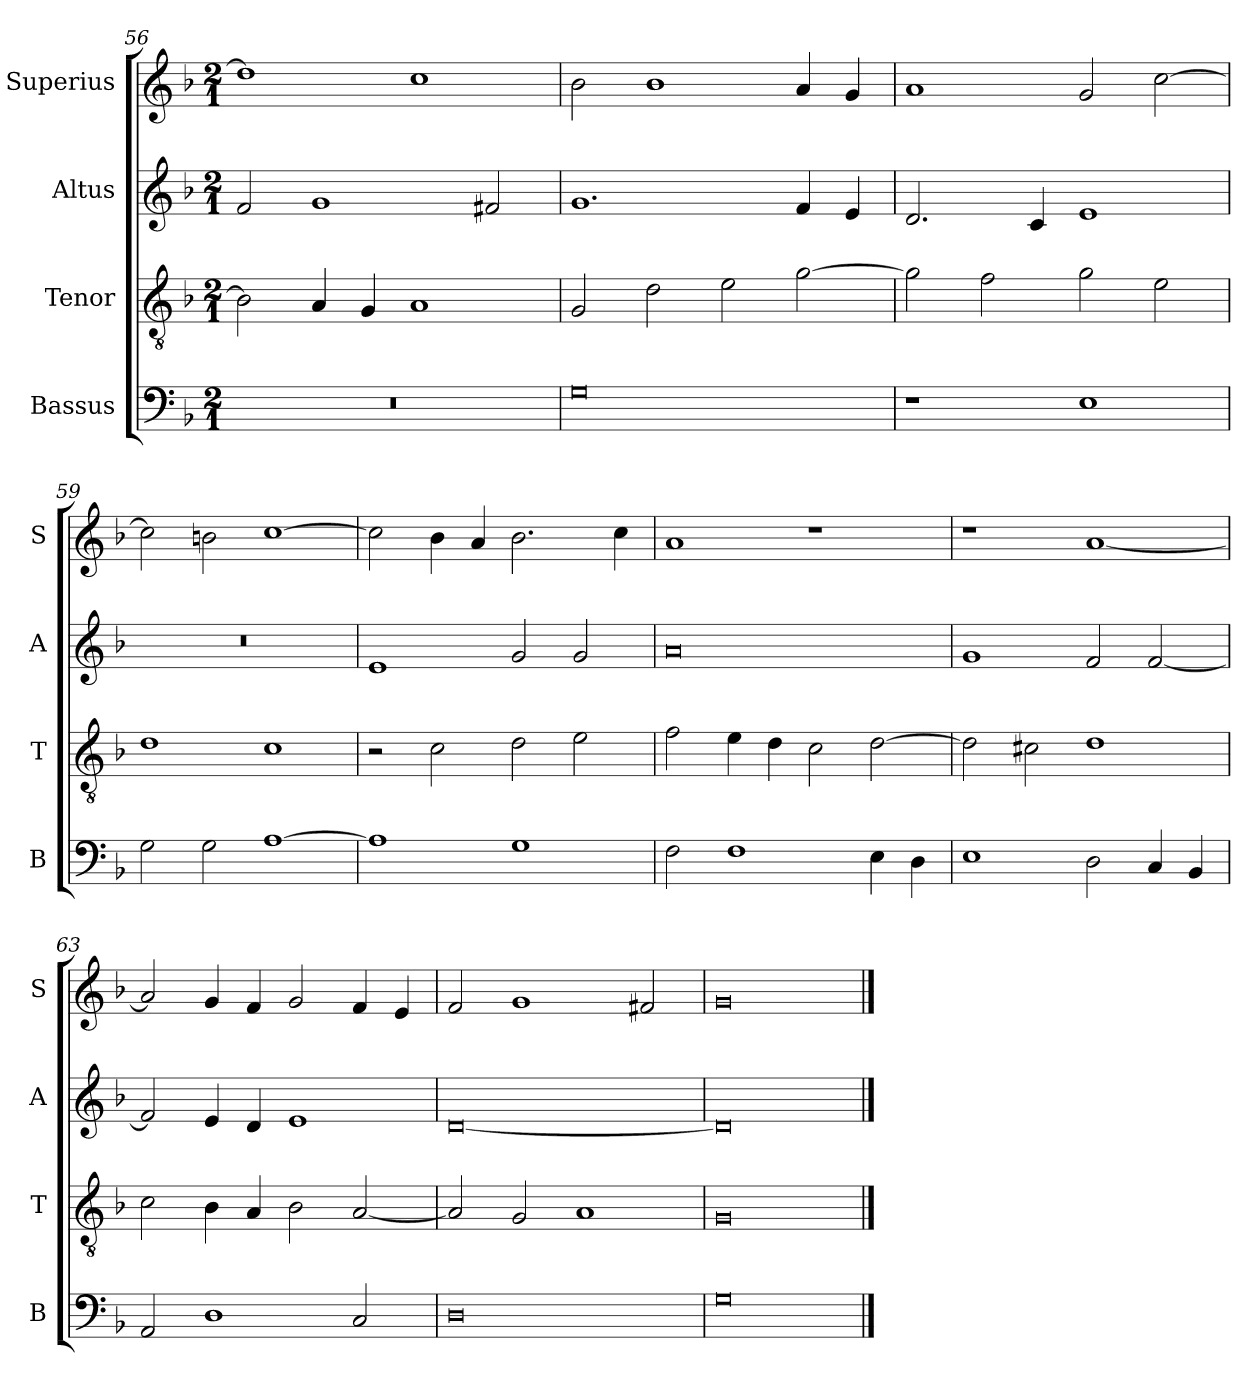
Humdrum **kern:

**kern	**kern	**kern	**kern
*part4	*part3	*part2	*part1
*staff4	*staff3	*staff2	*staff1
*I"Bassus	*I"Tenor	*I"Altus	*I"Superius
*I'B	*I'T	*I'A	*I'S
*clefF4	*clefGv2	*clefG2	*clefG2
*k[b-]	*k[b-]	*k[b-]	*k[b-]
*M2/1	*M2/1	*M2/1	*M2/1
=56	=56	=56	=56
0r	2B-\]	2f/	1dd]
.	4A/	1g	.
.	4G/	.	.
.	1A	.	1cc
.	.	2f#X/	.
=57	=57	=57	=57
0G	2G/	1.g	2b-\
.	2d\	.	1b-
.	2e\	.	.
.	[2g\	4f/	4a/
.	.	4e/	4g/
=58	=58	=58	=58
1r	2g\]	2.d/	1a
.	2f\	.	.
.	.	4c/	.
1E	2g\	1e	2g/
.	2e\	.	[2cc\
=59	=59	=59	=59
2G\	1d	0r	2cc\]
2G\	.	.	2bn\
[1A	1c	.	[1cc
=60	=60	=60	=60
1A]	2r	1e	2cc\]
.	2c\	.	4b-\
.	.	.	4a/
1G	2d\	2g/	2.b-\
.	2e\	2g/	.
.	.	.	4cc\
=61	=61	=61	=61
2F\	2f\	0a	1a
1F	4e\	.	.
.	4d\	.	.
.	2c\	.	1r
4E\	[2d\	.	.
4D\	.	.	.
=62	=62	=62	=62
1E	2d\]	1g	1r
.	2c#X\	.	.
2D\	1d	2f/	[1a
4C/	.	[2f/	.
4BB-/	.	.	.
=63	=63	=63	=63
2AA/	2c\	2f/]	2a/]
1D	4B-\	4e/	4g/
.	4A/	4d/	4f/
.	2B-\	1e	2g/
2C/	[2A/	.	4f/
.	.	.	4e/
=64	=64	=64	=64
0D	2A/]	[0d	2f/
.	2G/	.	1g
.	1A	.	.
.	.	.	2f#X/
=65	=65	=65	=65
0G	0G	0d]	0g
==	==	==	==
*-	*-	*-	*-
